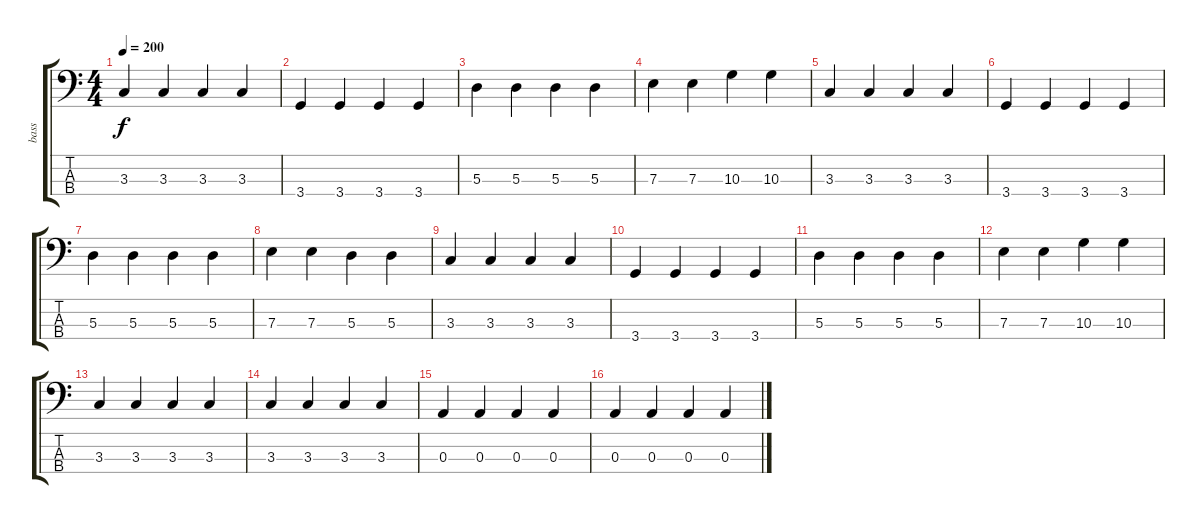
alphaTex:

\track ("bass" "bass") {instrument electricbasspick}
\staff {score tabs}
\tuning (G2 D2 A1 E1) {hide}
\ts (4 4)
\tempo 200
\clef f4
\ks c
3.3.4{dy f} 3.3.4 3.3.4 3.3.4 |
3.4.4 3.4.4 3.4.4 3.4.4 |
5.3.4 5.3.4 5.3.4 5.3.4 |
7.3.4 7.3.4 10.3.4 10.3.4 |
3.3.4 3.3.4 3.3.4 3.3.4 |
3.4.4 3.4.4 3.4.4 3.4.4 |
5.3.4 5.3.4 5.3.4 5.3.4 |
7.3.4 7.3.4 5.3.4 5.3.4 |
3.3.4 3.3.4 3.3.4 3.3.4 |
3.4.4 3.4.4 3.4.4 3.4.4 |
5.3.4 5.3.4 5.3.4 5.3.4 |
7.3.4 7.3.4 10.3.4 10.3.4 |
3.3.4 3.3.4 3.3.4 3.3.4 |
3.3.4 3.3.4 3.3.4 3.3.4 |
0.3.4 0.3.4 0.3.4 0.3.4 |
0.3.4 0.3.4 0.3.4 0.3.4
